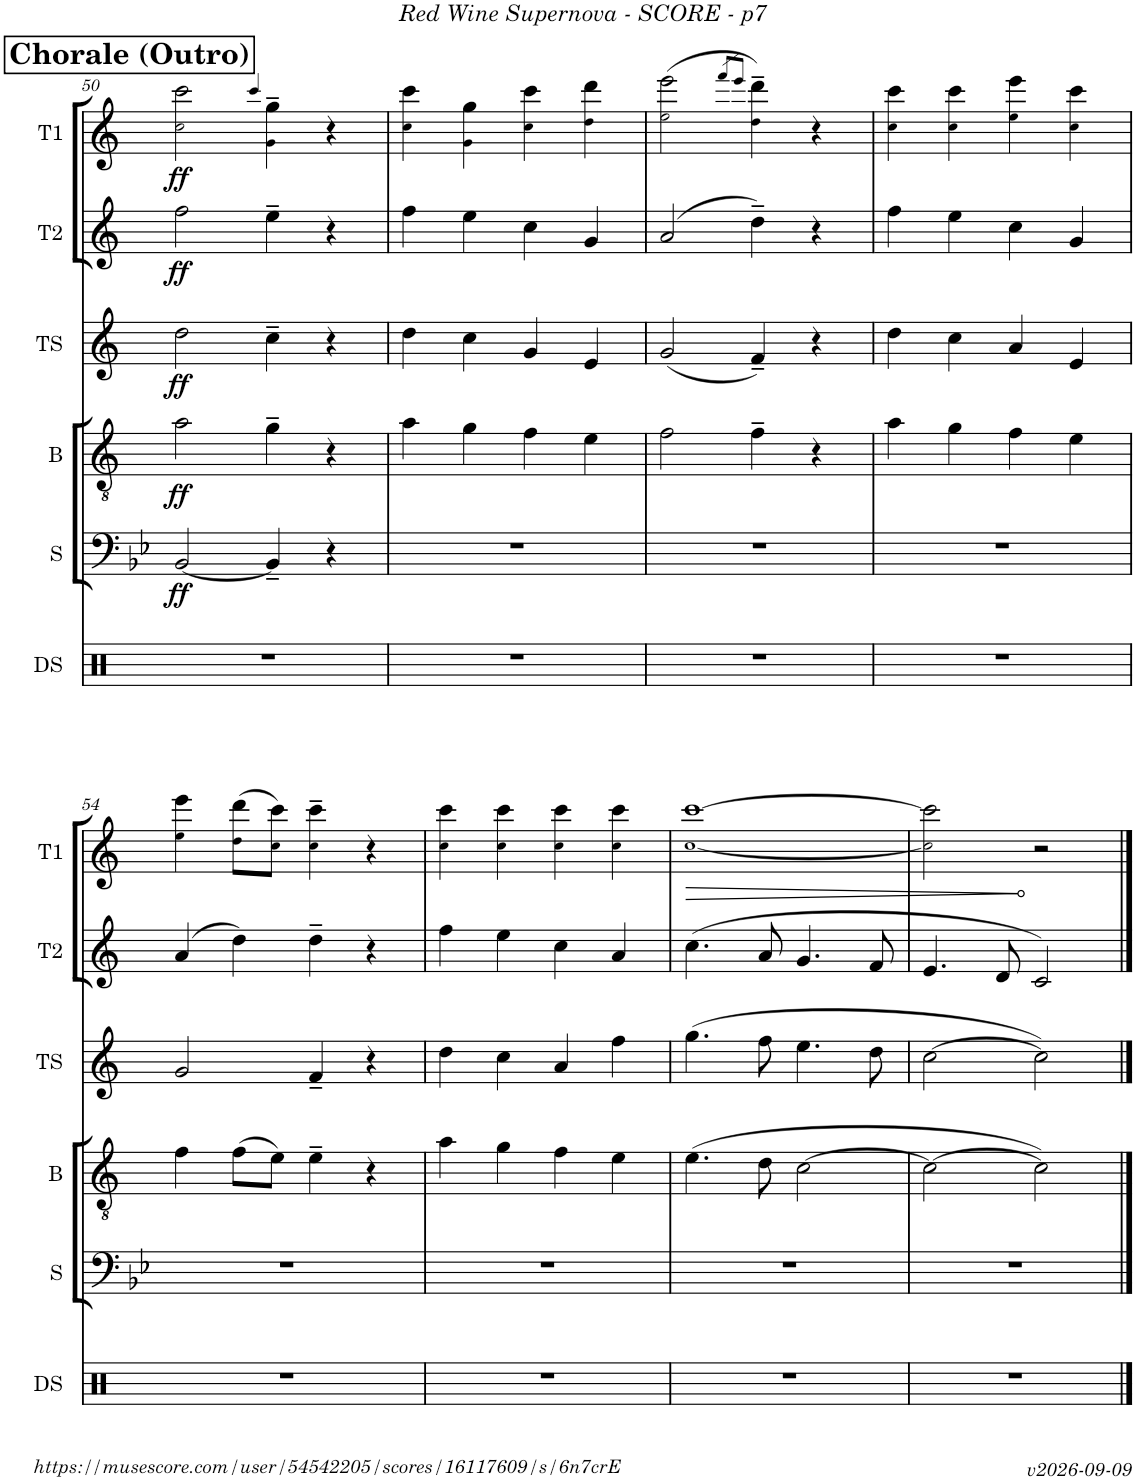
**kern	**kern	**dynam	**kern	**dynam	**kern	**dynam	**kern	**dynam	**kern	**dynam
*part6	*part5	*part5	*part4	*part4	*part3	*part3	*part2	*part2	*part1	*part1
*staff6	*staff5	*staff5	*staff4	*staff4	*staff3	*staff3	*staff2	*staff2	*staff1	*staff1
*I"Drumset	*I"Sousa	*	*I"Trombone	*	*I"Tenor Sax	*	*I"Trumpet 2	*	*I"Trumpet 1	*
*I'DS	*I'S	*	*	*	*I'TS	*	*I'T2	*	*I'T1	*
!!LO:PB:g=z
*clefX	*clefF4	*	*clefGv2	*	*clefG2	*	*clefG2	*	*clefG2	*
*	*	*	*Trd1c2	*	*Trd8c14	*	*Trd1c2	*	*Trd1c2	*
*k[]	*k[b-e-]	*	*k[]	*	*k[]	*	*k[]	*	*k[]	*
*M4/4	*M4/4	*	*M4/4	*	*M4/4	*	*M4/4	*	*M4/4	*
!!LO:REH:place=s1:a:B:fs=14:t=Chorale (Outro)
=50	=50	=50	=50	=50	=50	=50	=50	=50	=50	=50
!	!	!LO:DY:b	!	!LO:DY:b	!	!LO:DY:b	!	!LO:DY:b	!	!LO:DY:b
1r	[2BB-/	ff	2a\	ff	2dd\	ff	2ff\	ff	2cc!\ 2ccc\	ff
.	.	.	.	.	.	.	.	.	4qccc/	.
.	4BB-~/]	.	4g~\	.	4cc~\	.	4ee~\	.	4g!\~ 4gg\~	.
.	4r	.	4r	.	4r	.	4r	.	4r	.
=51	=51	=51	=51	=51	=51	=51	=51	=51	=51	=51
1r	1r	.	4a\	.	4dd\	.	4ff\	.	4cc!\ 4ccc\	.
.	.	.	4g\	.	4cc\	.	4ee\	.	4g!\ 4gg\	.
.	.	.	4f\	.	4g/	.	4cc\	.	4cc!\ 4ccc\	.
.	.	.	4e\	.	4e/	.	4g/	.	4dd!\ 4ddd\	.
=52	=52	=52	=52	=52	=52	=52	=52	=52	=52	=52
1r	1r	.	2f\	.	(2g/	.	(2a/	.	(2ee!\ 2eee\	.
.	.	.	.	.	.	.	.	.	8qfff/L	.
.	.	.	.	.	.	.	.	.	8qeee/J	.
.	.	.	4f~\	.	4f~/)	.	4dd~\)	.	4dd!\~ 4ddd\~)	.
.	.	.	4r	.	4r	.	4r	.	4r	.
=53	=53	=53	=53	=53	=53	=53	=53	=53	=53	=53
1r	1r	.	4a\	.	4dd\	.	4ff\	.	4cc!\ 4ccc\	.
.	.	.	4g\	.	4cc\	.	4ee\	.	4cc!\ 4ccc\	.
.	.	.	4f\	.	4a/	.	4cc\	.	4ee!\ 4eee\	.
.	.	.	4e\	.	4e/	.	4g/	.	4cc!\ 4ccc\	.
!!LO:LB:g=z
=54	=54	=54	=54	=54	=54	=54	=54	=54	=54	=54
1r	1r	.	4f\	.	2g/	.	(4a/	.	4ee!\ 4eee\	.
.	.	.	(8f\L	.	.	.	4dd\)	.	(8dd!\ 8ddd\L	.
.	.	.	8e\J)	.	.	.	.	.	8cc!\ 8ccc\J)	.
.	.	.	4e~\	.	4f~/	.	4dd~\	.	4cc!\~ 4ccc\~	.
.	.	.	4r	.	4r	.	4r	.	4r	.
=55	=55	=55	=55	=55	=55	=55	=55	=55	=55	=55
1r	1r	.	4a\	.	4dd\	.	4ff\	.	4cc!\ 4ccc\	.
.	.	.	4g\	.	4cc\	.	4ee\	.	4cc!\ 4ccc\	.
.	.	.	4f\	.	4a/	.	4cc\	.	4cc!\ 4ccc\	.
.	.	.	4e\	.	4ff\	.	4a/	.	4cc!\ 4ccc\	.
=56	=56	=56	=56	=56	=56	=56	=56	=56	=56	=56
!	!	!	!	!	!	!	!	!	!	!LO:HP:b
1r	1r	.	(4.e\	.	(4.gg\	.	(4.cc\	.	[1cc! [1ccc	>
.	.	.	8d\	.	8ff\	.	8a/	.	.	.
.	.	.	[2c\	.	4.ee\	.	4.g/	.	.	.
.	.	.	.	.	8dd\	.	8f/	.	.	.
=57	=57	=57	=57	=57	=57	=57	=57	=57	=57	=57
1r	1r	.	2c\_	.	[2cc\	.	4.e/	.	2cc!\] 2ccc\]	.
.	.	.	.	.	.	.	8d/	.	.	.
.	.	.	2c\])	.	2cc\])	.	2c/)	.	2r	]
==	==	==	==	==	==	==	==	==	==	==
*-	*-	*-	*-	*-	*-	*-	*-	*-	*-	*-
